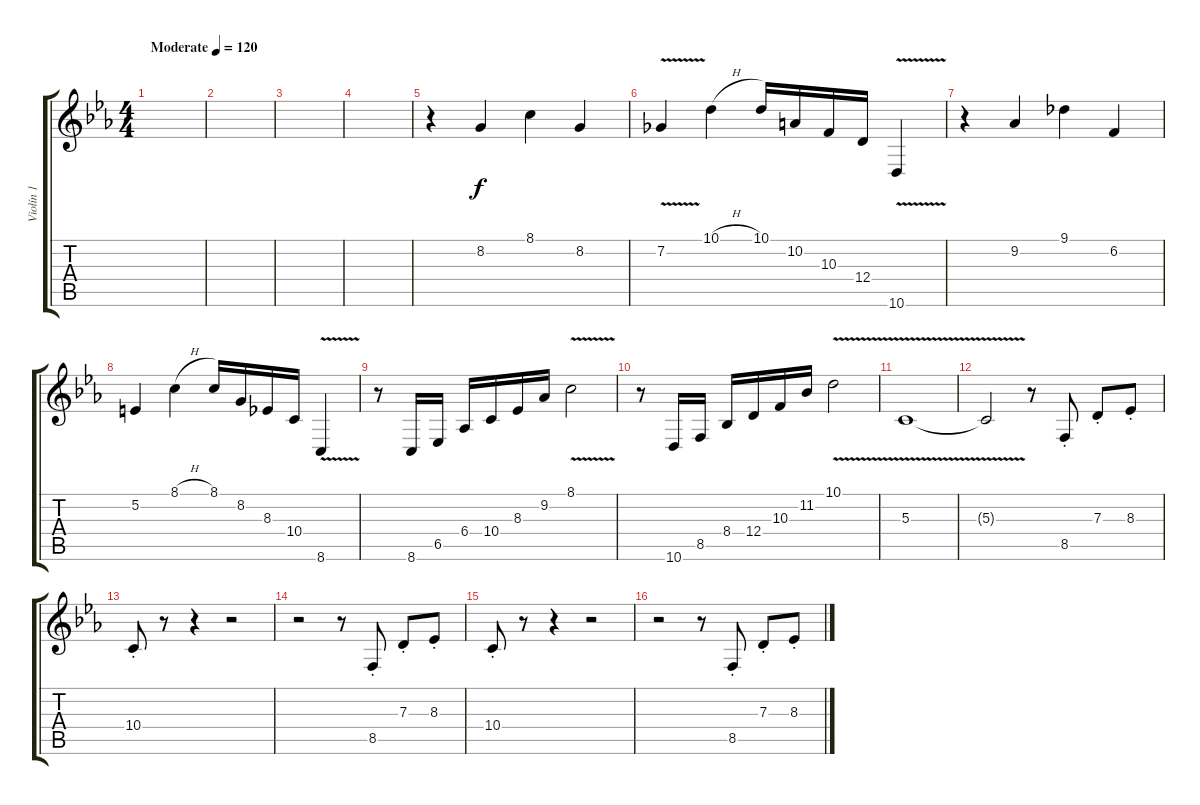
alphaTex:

\track ("Violín 1" "Violín 1") {instrument violin}
\staff {score tabs}
\tuning (E4 B3 G3 D3 A2 E2) {hide}
\ts (4 4)
\tempo (120 "Moderate")
\clef g2
\ks eb
|
|
|
|
r.4 8.2.4 8.1.4 8.2.4 |
7.2{v}.4 10.1{h}.4 10.1.16 10.2.16 10.3.16 12.4.16 10.6{v}.4 |
r.4 9.2.4 9.1.4 6.2.4 |
5.2.4 8.1{h}.4 8.1.16 8.2.16 8.3.16 10.4.16 8.6{v}.4 |
r.8 8.6.16 6.5.16 6.4.16 10.4.16 8.3.16 9.2.16 8.1{v}.2 |
r.8 10.6.16 8.5.16 8.4.16 12.4.16 10.3.16 11.2.16 10.1{v}.2 |
5.3{v}.1 |
5.3{t}.2 r.8 8.5{st}.8 7.3{st}.8 8.3{st}.8 |
10.4{st}.8 r.8 r.4 r.2 |
r.2 r.8 8.5{st}.8 7.3{st}.8 8.3{st}.8 |
10.4{st}.8 r.8 r.4 r.2 |
r.2 r.8 8.5{st}.8 7.3{st}.8 8.3{st}.8
